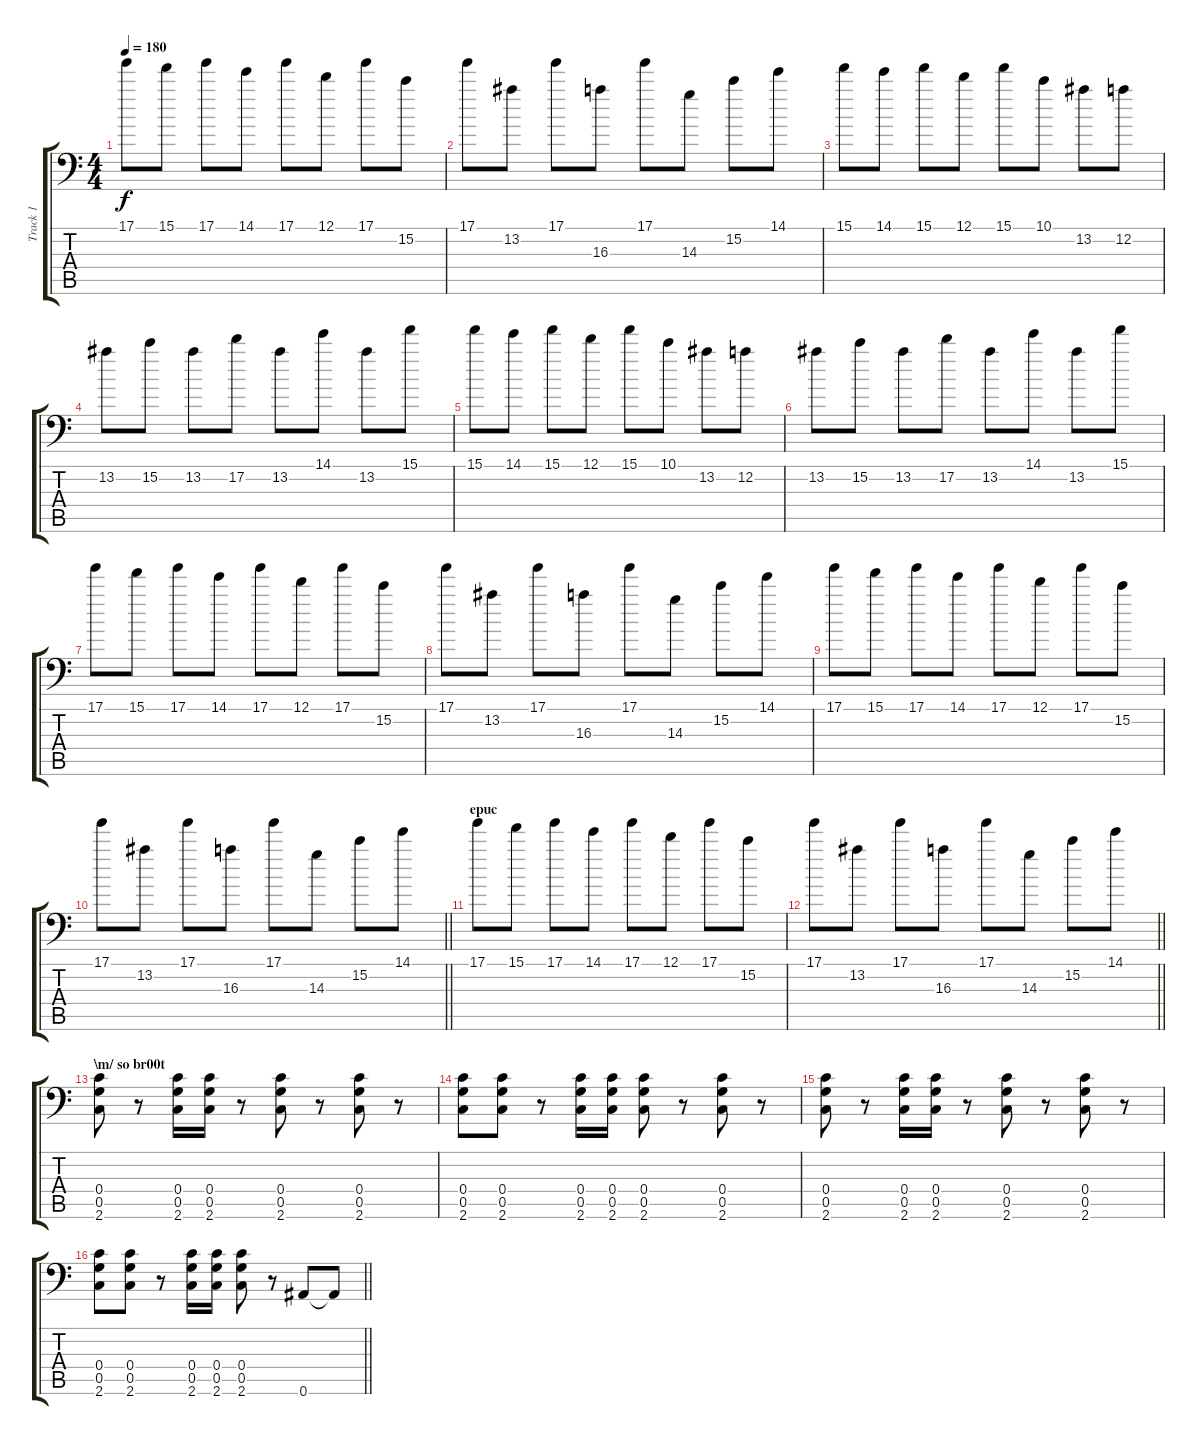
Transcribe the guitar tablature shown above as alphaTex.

\track ("Track 1" "Track 1") {instrument overdrivenguitar}
\staff {score tabs}
\tuning (D4 A3 F3 C3 G2 Bb1) {hide}
\ts (4 4)
\tempo 180
\clef f4
\ks c
17.1.8{dy f} 15.1.8 17.1.8 14.1.8 17.1.8 12.1.8 17.1.8 15.2.8 |
17.1.8 13.2.8 17.1.8 16.3.8 17.1.8 14.3.8 15.2.8 14.1.8 |
15.1.8 14.1.8 15.1.8 12.1.8 15.1.8 10.1.8 13.2.8 12.2.8 |
13.2.8 15.2.8 13.2.8 17.2.8 13.2.8 14.1.8 13.2.8 15.1.8 |
15.1.8 14.1.8 15.1.8 12.1.8 15.1.8 10.1.8 13.2.8 12.2.8 |
13.2.8 15.2.8 13.2.8 17.2.8 13.2.8 14.1.8 13.2.8 15.1.8 |
17.1.8 15.1.8 17.1.8 14.1.8 17.1.8 12.1.8 17.1.8 15.2.8 |
17.1.8 13.2.8 17.1.8 16.3.8 17.1.8 14.3.8 15.2.8 14.1.8 |
17.1.8 15.1.8 17.1.8 14.1.8 17.1.8 12.1.8 17.1.8 15.2.8 |
\barLineRight lightlight
17.1.8 13.2.8 17.1.8 16.3.8 17.1.8 14.3.8 15.2.8 14.1.8 |
\section ("" "epuc")
17.1.8 15.1.8 17.1.8 14.1.8 17.1.8 12.1.8 17.1.8 15.2.8 |
\barLineRight lightlight
17.1.8 13.2.8 17.1.8 16.3.8 17.1.8 14.3.8 15.2.8 14.1.8 |
\section ("" "\\m/ so br00t")
(0.4 0.5 2.6).8 r.8 (0.4 0.5 2.6).16 (0.4 0.5 2.6).16 r.8 (0.4 0.5 2.6).8 r.8 (0.4 0.5 2.6).8 r.8 |
(0.4 0.5 2.6).8 (0.4 0.5 2.6).8 r.8 (0.4 0.5 2.6).16 (0.4 0.5 2.6).16 (0.4 0.5 2.6).8 r.8 (0.4 0.5 2.6).8 r.8 |
(0.4 0.5 2.6).8 r.8 (0.4 0.5 2.6).16 (0.4 0.5 2.6).16 r.8 (0.4 0.5 2.6).8 r.8 (0.4 0.5 2.6).8 r.8 |
\barLineRight lightlight
(0.4 0.5 2.6).8 (0.4 0.5 2.6).8 r.8 (0.4 0.5 2.6).16 (0.4 0.5 2.6).16 (0.4 0.5 2.6).8 r.8 0.6.8 0.6{t}.8
